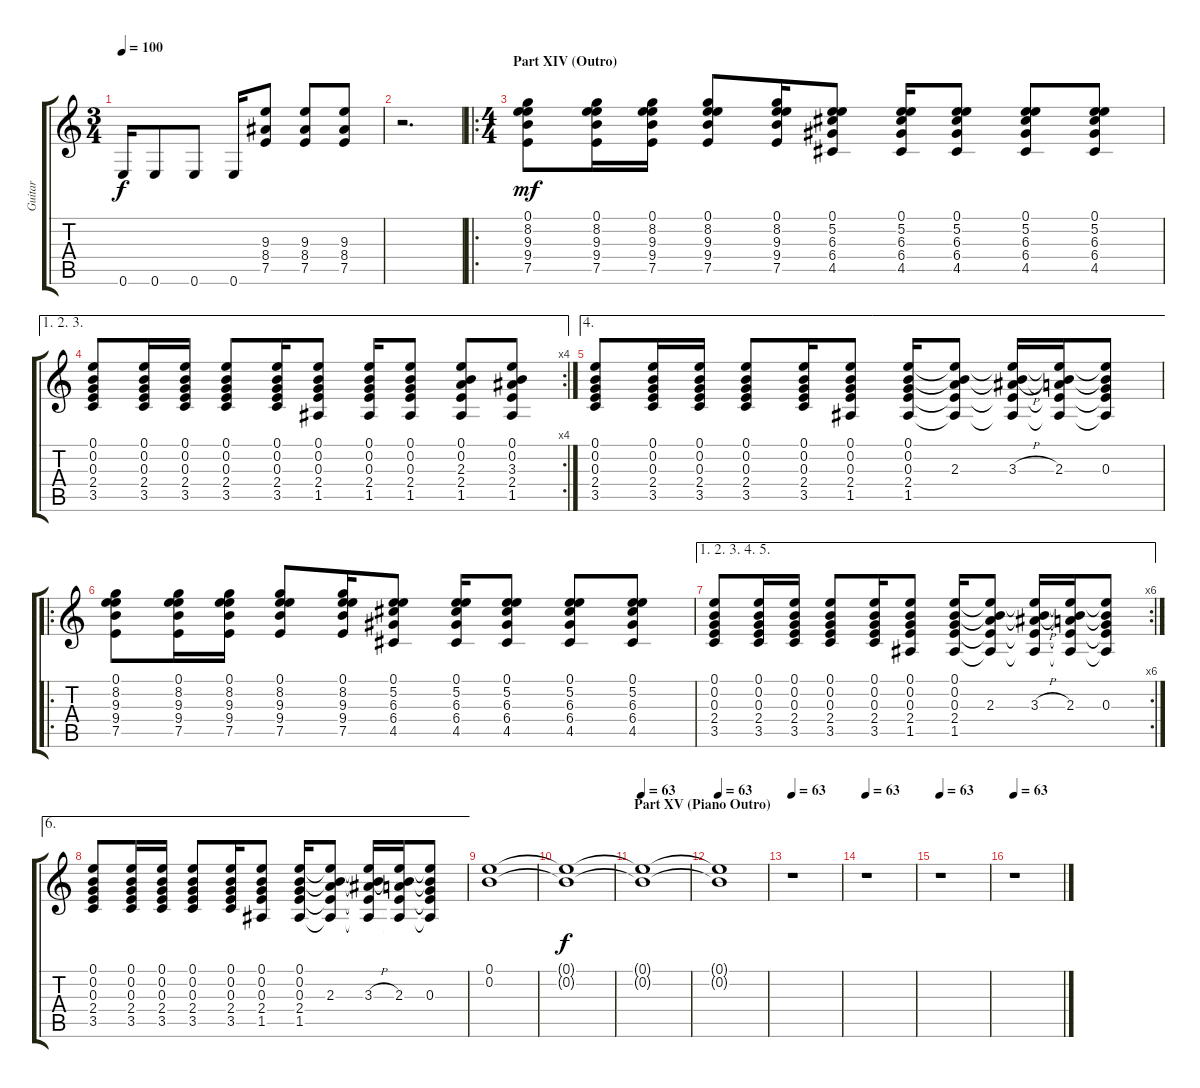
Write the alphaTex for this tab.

\track ("Guitar" "Guitar") {instrument distortionguitar}
\staff {score tabs}
\tuning (E4 B3 G3 D3 A2 E2) {hide}
\ts (3 4)
\tempo 100
\clef g2
\ks c
0.6.16{dy f} 0.6.8 0.6.8 0.6.16 (9.3 8.4 7.5).8 (9.3 8.4 7.5).8 (9.3 8.4 7.5).8 |
r.2{d} |
\ro
\ts (4 4)
\section ("" "Part XIV (Outro)")
(0.1 8.2 9.3 9.4 7.5).8{dy mf} (0.1 8.2 9.3 9.4 7.5).16 (0.1 8.2 9.3 9.4 7.5).16 (0.1 8.2 9.3 9.4 7.5).8 (0.1 8.2 9.3 9.4 7.5).16 (0.1 5.2 6.3 6.4 4.5).8 (0.1 5.2 6.3 6.4 4.5).16 (0.1 5.2 6.3 6.4 4.5).8 (0.1 5.2 6.3 6.4 4.5).8 (0.1 5.2 6.3 6.4 4.5).8 |
\ae (1 2 3)
\rc 4
(0.1 0.2 0.3 2.4 3.5).8 (0.1 0.2 0.3 2.4 3.5).16 (0.1 0.2 0.3 2.4 3.5).16 (0.1 0.2 0.3 2.4 3.5).8 (0.1 0.2 0.3 2.4 3.5).16 (0.1 0.2 0.3 2.4 1.5).8 (0.1 0.2 0.3 2.4 1.5).16 (0.1 0.2 0.3 2.4 1.5).8 (0.1 0.2 2.3 2.4 1.5).8 (0.1 0.2 3.3 2.4 1.5).8 |
\ae 4
(0.1 0.2 0.3 2.4 3.5).8 (0.1 0.2 0.3 2.4 3.5).16 (0.1 0.2 0.3 2.4 3.5).16 (0.1 0.2 0.3 2.4 3.5).8 (0.1 0.2 0.3 2.4 3.5).16 (0.1 0.2 0.3 2.4 1.5).8 (0.1 0.2 0.3 2.4 1.5).16 (0.1{t} 0.2{t} 2.3 2.4{t} 1.5{t}).8 (0.1{t} 0.2{t} 3.3{h} 2.4{t} 1.5{t}).16 (0.1{t} 0.2{t} 2.3 2.4{t} 1.5{t}).16 (0.1{t} 0.2{t} 0.3 2.4{t} 1.5{t}).8 |
\ro
(0.1 8.2 9.3 9.4 7.5).8 (0.1 8.2 9.3 9.4 7.5).16 (0.1 8.2 9.3 9.4 7.5).16 (0.1 8.2 9.3 9.4 7.5).8 (0.1 8.2 9.3 9.4 7.5).16 (0.1 5.2 6.3 6.4 4.5).8 (0.1 5.2 6.3 6.4 4.5).16 (0.1 5.2 6.3 6.4 4.5).8 (0.1 5.2 6.3 6.4 4.5).8 (0.1 5.2 6.3 6.4 4.5).8 |
\ae (1 2 3 4 5)
\rc 6
(0.1 0.2 0.3 2.4 3.5).8 (0.1 0.2 0.3 2.4 3.5).16 (0.1 0.2 0.3 2.4 3.5).16 (0.1 0.2 0.3 2.4 3.5).8 (0.1 0.2 0.3 2.4 3.5).16 (0.1 0.2 0.3 2.4 1.5).8 (0.1 0.2 0.3 2.4 1.5).16 (0.1{t} 0.2{t} 2.3 2.4{t} 1.5{t}).8 (0.1{t} 0.2{t} 3.3{h} 2.4{t} 1.5{t}).16 (0.1{t} 0.2{t} 2.3 2.4{t} 1.5{t}).16 (0.1{t} 0.2{t} 0.3 2.4{t} 1.5{t}).8 |
\ae 6
(0.1 0.2 0.3 2.4 3.5).8 (0.1 0.2 0.3 2.4 3.5).16 (0.1 0.2 0.3 2.4 3.5).16 (0.1 0.2 0.3 2.4 3.5).8 (0.1 0.2 0.3 2.4 3.5).16 (0.1 0.2 0.3 2.4 1.5).8 (0.1 0.2 0.3 2.4 1.5).16 (0.1{t} 0.2{t} 2.3 2.4{t} 1.5{t}).8 (0.1{t} 0.2{t} 3.3{h} 2.4{t} 1.5{t}).16 (0.1{t} 0.2{t} 2.3 2.4{t} 1.5{t}).16 (0.1{t} 0.2{t} 0.3 2.4{t} 1.5{t}).8 |
(0.1 0.2).1 |
(0.1{t} 0.2{t}).1{dy f volume 0} |
\section ("" "Part XV (Piano Outro)")
\tempo 63
(0.1{t} 0.2{t}).1 |
\tempo 63
(0.1{t} 0.2{t}).1 |
\tempo 63
r.1 |
\tempo 63
r.1 |
\tempo 63
r.1 |
\tempo 63
r.1
